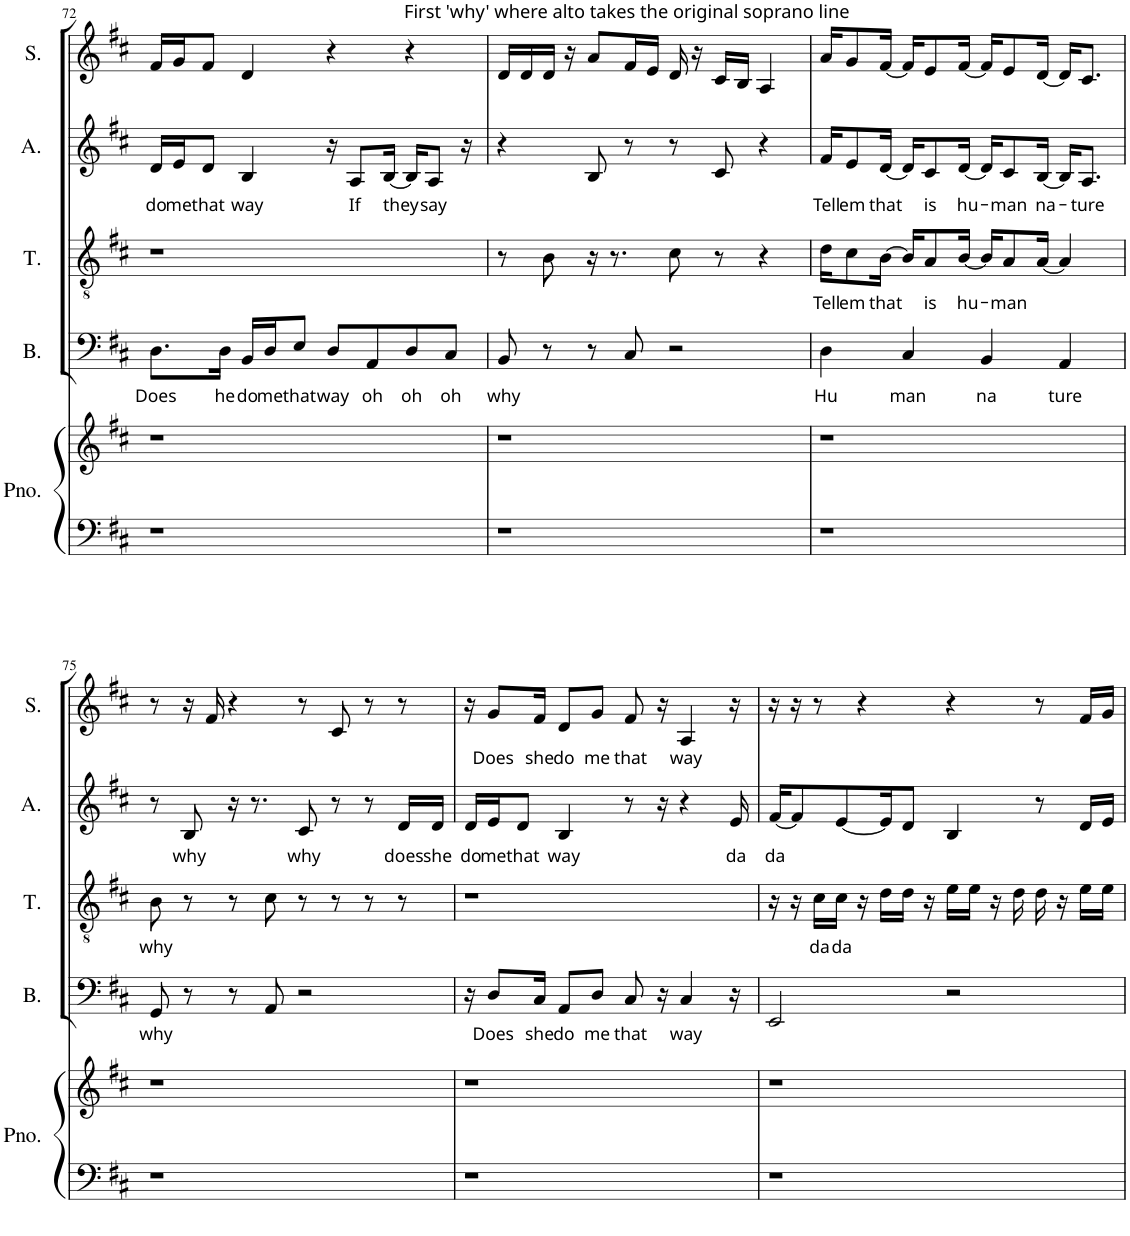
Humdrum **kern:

**kern	**kern	**kern	**text	**kern	**text	**kern	**text	**kern	**text
*part5	*part5	*part4	*part4	*part3	*part3	*part2	*part2	*part1	*part1
*staff6	*staff5	*staff4	*staff4	*staff3	*staff3	*staff2	*staff2	*staff1	*staff1
*I"Piano	*	*I"BASS	*	*I"TENOR	*	*I"ALTO	*	*I"SOPRANO	*
*I'Pno.	*	*I'B.	*	*I'T.	*	*I'A.	*	*I'S.	*
!!LO:PB:g=z
*clefF4	*clefG2	*clefF4	*	*clefGv2	*	*clefG2	*	*clefG2	*
*	*	*	*	*Trd7c12	*	*	*	*	*
*k[f#c#]	*k[f#c#]	*k[f#c#]	*	*k[f#c#]	*	*k[f#c#]	*	*k[f#c#]	*
*D:	*D:	*D:	*	*D:	*	*D:	*	*D:	*
*M4/4	*M4/4	*M4/4	*	*M4/4	*	*M4/4	*	*M4/4	*
=72	=72	=72	=72	=72	=72	=72	=72	=72	=72
!	!	!	!LO:LY:b	!	!	!	!LO:LY:b	!	!
1r	1r	8.D\L	Does	1r	.	16d/LL	do	16f#/LL	.
!	!	!	!	!	!	!	!LO:LY:b	!	!
.	.	.	.	.	.	16e/J	me	16g/J	.
!	!	!	!	!	!	!	!LO:LY:b	!	!
.	.	.	.	.	.	8d/J	that	8f#/J	.
!	!	!	!LO:LY:b	!	!	!	!	!	!
.	.	16D\Jk	he	.	.	.	.	.	.
!	!	!	!LO:LY:b	!	!	!	!LO:LY:b	!	!
.	.	16BB/LL	do	.	.	4B/	way	4d/	.
!	!	!	!LO:LY:b	!	!	!	!	!	!
.	.	16D/J	me	.	.	.	.	.	.
!	!	!	!LO:LY:b	!	!	!	!	!	!
.	.	8E/J	that	.	.	.	.	.	.
!	!	!	!LO:LY:b	!	!	!	!	!	!
.	.	8D/L	way	.	.	16r	.	4r	.
!	!	!	!	!	!	!	!LO:LY:b	!	!
.	.	.	.	.	.	8A/L	If	.	.
!	!	!	!LO:LY:b	!	!	!	!	!	!
.	.	8AA/	oh	.	.	.	.	.	.
!	!	!	!	!	!	!	!LO:LY:b	!	!
.	.	.	.	.	.	[16B/Jk	they	.	.
!	!	!	!	!	!	!	!	!LO:TX:a:t=First 'why' where alto takes the original soprano line	!
!	!	!	!LO:LY:b	!	!	!	!	!	!
.	.	8D/	oh	.	.	16B/KL]	.	4r	.
!	!	!	!	!	!	!	!LO:LY:b	!	!
.	.	.	.	.	.	8A/J	say	.	.
!	!	!	!LO:LY:b	!	!	!	!	!	!
.	.	8C#/J	oh	.	.	.	.	.	.
.	.	.	.	.	.	16r	.	.	.
=73	=73	=73	=73	=73	=73	=73	=73	=73	=73
!	!	!	!LO:LY:b	!	!	!	!	!	!
1r	1r	8BB/	why	8r	.	4r	.	16d/LL	.
.	.	.	.	.	.	.	.	16d/	.
.	.	8r	.	8B\	.	.	.	16d/JJ	.
.	.	.	.	.	.	.	.	16r	.
.	.	8r	.	16r	.	8B/	.	8a/L	.
.	.	.	.	8.r	.	.	.	.	.
.	.	8C#/	.	.	.	8r	.	16f#/L	.
.	.	.	.	.	.	.	.	16e/JJ	.
.	.	2r	.	8c#\	.	8r	.	16d/	.
.	.	.	.	.	.	.	.	16r	.
.	.	.	.	8r	.	8c#/	.	16c#/LL	.
.	.	.	.	.	.	.	.	16B/JJ	.
.	.	.	.	4r	.	4r	.	4A/	.
=74	=74	=74	=74	=74	=74	=74	=74	=74	=74
!	!	!	!LO:LY:b	!	!LO:LY:b	!	!LO:LY:b	!	!
1r	1r	4D\	Hu	16d\KL	Tell	16f#/KL	Tell	16a/KL	.
!	!	!	!	!	!LO:LY:b	!	!LO:LY:b	!	!
.	.	.	.	8c#\	em	8e/	em	8g/	.
!	!	!	!	!	!LO:LY:b	!	!LO:LY:b	!	!
.	.	.	.	[16B\Jk	that	[16d/Jk	that	[16f#/Jk	.
!	!	!	!LO:LY:b	!	!	!	!	!	!
.	.	4C#/	man	16B/KL]	.	16d/KL]	.	16f#/KL]	.
!	!	!	!	!	!LO:LY:b	!	!LO:LY:b	!	!
.	.	.	.	8A/	is	8c#/	is	8e/	.
!	!	!	!	!	!LO:LY:b	!	!LO:LY:b	!	!
.	.	.	.	[16B/Jk	hu-	[16d/Jk	hu-	[16f#/Jk	.
!	!	!	!LO:LY:b	!	!	!	!	!	!
.	.	4BB/	na	16B/KL]	.	16d/KL]	.	16f#/KL]	.
!	!	!	!	!	!LO:LY:b	!	!LO:LY:b	!	!
.	.	.	.	8A/	-man	8c#/	-man	8e/	.
!	!	!	!	!	!	!	!LO:LY:b	!	!
.	.	.	.	[16A/Jk	.	[16B/Jk	na-	[16d/Jk	.
!	!	!	!LO:LY:b	!	!	!	!	!	!
.	.	4AA/	ture	4A/]	.	16B/KL]	.	16d/KL]	.
!	!	!	!	!	!	!	!LO:LY:b	!	!
.	.	.	.	.	.	8.A/J	-ture	8.c#/J	.
!!LO:LB:g=z
=75	=75	=75	=75	=75	=75	=75	=75	=75	=75
!	!	!	!LO:LY:b	!	!LO:LY:b	!	!	!	!
1r	1r	8GG/	why	8B\	why	8r	.	8r	.
!	!	!	!	!	!	!	!LO:LY:b	!	!
.	.	8r	.	8r	.	8B/	why	16r	.
.	.	.	.	.	.	.	.	16f#/	.
.	.	8r	.	8r	.	16r	.	4r	.
.	.	.	.	.	.	8.r	.	.	.
.	.	8AA/	.	8c#\	.	.	.	.	.
!	!	!	!	!	!	!	!LO:LY:b	!	!
.	.	2r	.	8r	.	8c#/	why	8r	.
.	.	.	.	8r	.	8r	.	8c#/	.
.	.	.	.	8r	.	8r	.	8r	.
!	!	!	!	!	!	!	!LO:LY:b	!	!
.	.	.	.	8r	.	16d/LL	does	8r	.
!	!	!	!	!	!	!	!LO:LY:b	!	!
.	.	.	.	.	.	16d/JJ	she	.	.
=76	=76	=76	=76	=76	=76	=76	=76	=76	=76
!	!	!	!	!	!	!	!LO:LY:b	!	!
1r	1r	16r	.	1r	.	16d/LL	do	16r	.
!	!	!	!LO:LY:b	!	!	!	!LO:LY:b	!	!LO:LY:b
.	.	8D/L	Does	.	.	16e/J	me	8g/L	Does
!	!	!	!	!	!	!	!LO:LY:b	!	!
.	.	.	.	.	.	8d/J	that	.	.
!	!	!	!LO:LY:b	!	!	!	!	!	!LO:LY:b
.	.	16C#/Jk	she	.	.	.	.	16f#/Jk	she
!	!	!	!LO:LY:b	!	!	!	!LO:LY:b	!	!LO:LY:b
.	.	8AA/L	do	.	.	4B/	way	8d/L	do
!	!	!	!LO:LY:b	!	!	!	!	!	!LO:LY:b
.	.	8D/J	me	.	.	.	.	8g/J	me
!	!	!	!LO:LY:b	!	!	!	!	!	!LO:LY:b
.	.	8C#/	that	.	.	8r	.	8f#/	that
.	.	16r	.	.	.	16r	.	16r	.
!	!	!	!LO:LY:b	!	!	!	!	!	!LO:LY:b
.	.	4C#/	way	.	.	4r	.	4A/	way
!	!	!	!	!	!	!	!LO:LY:b	!	!
.	.	16r	.	.	.	16e/	da	16r	.
=77	=77	=77	=77	=77	=77	=77	=77	=77	=77
!	!	!	!	!	!	!	!LO:LY:b	!	!
1r	1r	2EE/	.	16r	.	[16f#/KL	da	16r	.
.	.	.	.	16r	.	8f#/]	.	16r	.
!	!	!	!	!	!LO:LY:b	!	!	!	!
.	.	.	.	16c#\LL	da	.	.	8r	.
!	!	!	!	!	!LO:LY:b	!	!	!	!
.	.	.	.	16c#\JJ	da	[8e/	.	.	.
.	.	.	.	16r	.	.	.	4r	.
.	.	.	.	16d\LL	.	16e/K]	.	.	.
.	.	.	.	16d\JJ	.	8d/J	.	.	.
.	.	.	.	16r	.	.	.	.	.
.	.	2r	.	16e\LL	.	4B/	.	4r	.
.	.	.	.	16e\JJ	.	.	.	.	.
.	.	.	.	16r	.	.	.	.	.
.	.	.	.	16d\	.	.	.	.	.
.	.	.	.	16d\	.	8r	.	8r	.
.	.	.	.	16r	.	.	.	.	.
.	.	.	.	16e\LL	.	16d/LL	.	16f#/LL	.
.	.	.	.	16e\JJ	.	16e/JJ	.	16g/JJ	.
=	=	=	=	=	=	=	=	=	=
*-	*-	*-	*-	*-	*-	*-	*-	*-	*-
